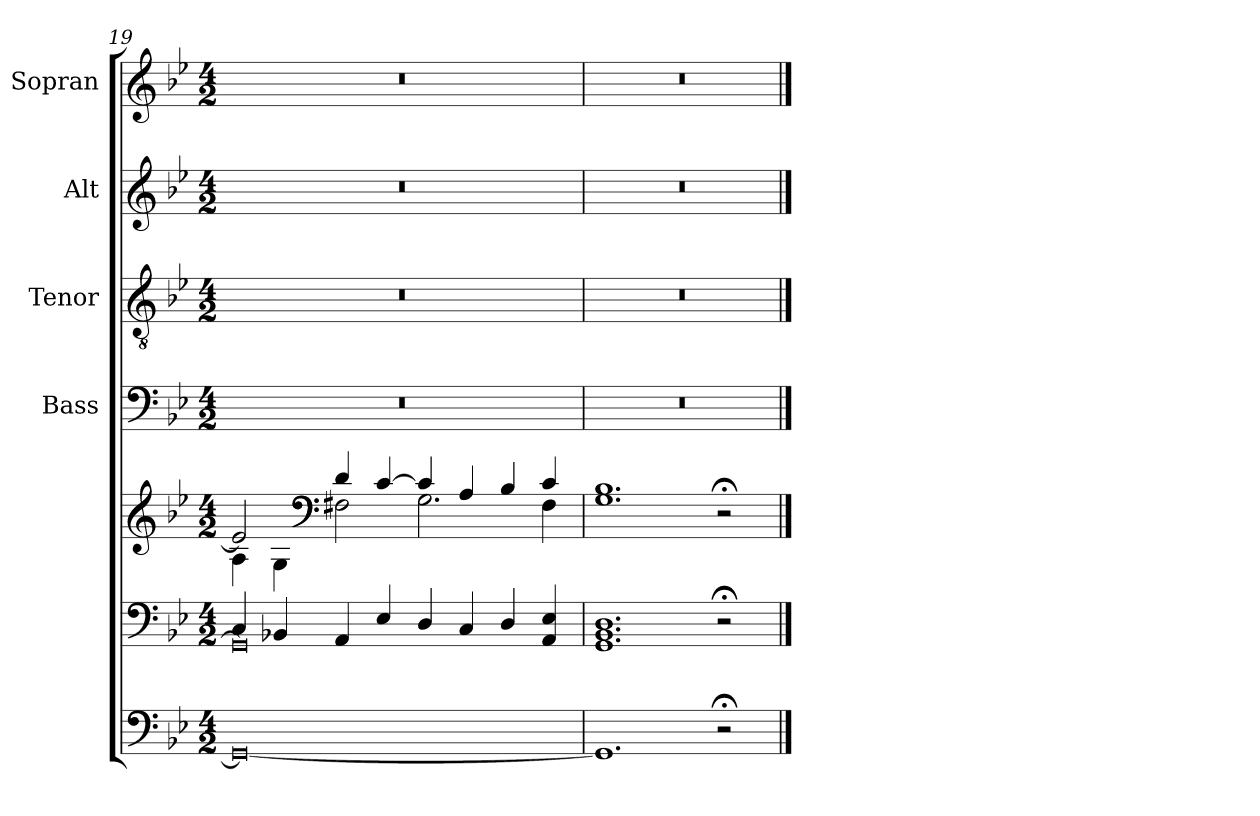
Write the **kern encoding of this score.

**kern	**kern	**kern	**kern	**kern	**kern	**kern
*part6	*part5	*part5	*part4	*part3	*part2	*part1
*staff7	*staff6	*staff5	*staff4	*staff3	*staff2	*staff1
*	*	*	*I"Bass	*I"Tenor	*I"Alt	*I"Sopran
*	*	*	*I'B.	*I'T.	*I'A.	*I'S.
*clefF4	*clefF4	*clefG2	*clefF4	*clefGv2	*clefG2	*clefG2
*k[b-e-]	*k[b-e-]	*k[b-e-]	*k[b-e-]	*k[b-e-]	*k[b-e-]	*k[b-e-]
*B-:	*B-:	*B-:	*B-:	*B-:	*B-:	*B-:
*M4/2	*M4/2	*M4/2	*M4/2	*M4/2	*M4/2	*M4/2
=19	=19	=19	=19	=19	=19	=19
*	*^	*^	*	*	*	*
0GG_	4C/	0GG]	2e-/]	4A\	0r	0r	0r	0r
.	4BB-X/	.	.	4G\	.	.	.	.
*	*	*	*clefF4	*	*	*	*	*
.	4AA/	.	4d/	2F#X\	.	.	.	.
.	4E-/	.	[>4c/	.	.	.	.	.
.	4D/	.	4c/]	2.G\	.	.	.	.
.	4C/	.	4A/	.	.	.	.	.
.	4D/	.	4B-/	.	.	.	.	.
.	4AA/ 4E-/	.	4c/	4F#\	.	.	.	.
*	*v	*v	*	*	*	*	*	*
*	*	*v	*v	*	*	*	*
=20	=20	=20	=20	=20	=20	=20
1.GG]	1.GG 1.BB- 1.D	1.G 1.B-	0r	0r	0r	0r
2r;<	2r;<	2r;<	.	.	.	.
==	==	==	==	==	==	==
*-	*-	*-	*-	*-	*-	*-
